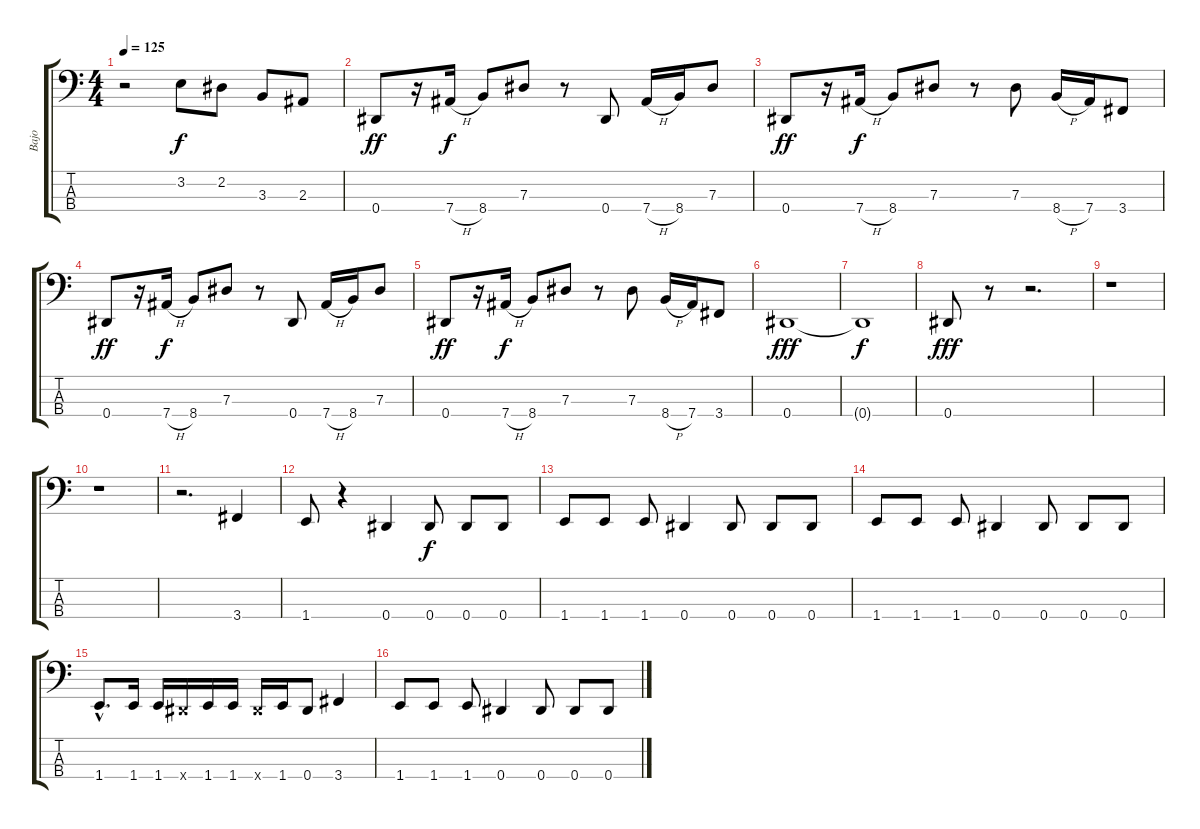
\track ("Bajo" "Bajo") {instrument electricbasspick}
\staff {score tabs}
\tuning (Gb2 Db2 Ab1 Eb1) {hide}
\ts (4 4)
\tempo 125
\clef f4
\ks c
r.2{dy f instrument electricbasspick} 3.2.8 2.2.8 3.3.8 2.3.8 |
0.4.8{dy ff} r.16 7.4{h}.16{dy f} 8.4.8 7.3.8 r.8 0.4.8 7.4{h}.16 8.4.16 7.3.8 |
0.4.8{dy ff} r.16 7.4{h}.16{dy f} 8.4.8 7.3.8 r.8 7.3.8 8.4{h}.16 7.4.16 3.4.8 |
0.4.8{dy ff} r.16 7.4{h}.16{dy f} 8.4.8 7.3.8 r.8 0.4.8 7.4{h}.16 8.4.16 7.3.8 |
0.4.8{dy ff} r.16 7.4{h}.16{dy f} 8.4.8 7.3.8 r.8 7.3.8 8.4{h}.16 7.4.16 3.4.8 |
0.4.1{dy fff} |
0.4{t}.1{dy f} |
0.4.8{dy fff} r.8 r.2{d} |
r.1 |
r.1 |
r.2{d} 3.4.4 |
1.4.8 r.4 0.4.4 0.4.8{dy f} 0.4.8 0.4.8 |
1.4.8 1.4.8 1.4.8 0.4.4 0.4.8 0.4.8 0.4.8 |
1.4.8 1.4.8 1.4.8 0.4.4 0.4.8 0.4.8 0.4.8 |
1.4{hac}.8{d} 1.4.16 1.4.16 0.4{x}.16 1.4.16 1.4.16 0.4{x}.16 1.4.16 0.4.8 3.4.4 |
1.4.8 1.4.8 1.4.8 0.4.4 0.4.8 0.4.8 0.4.8
